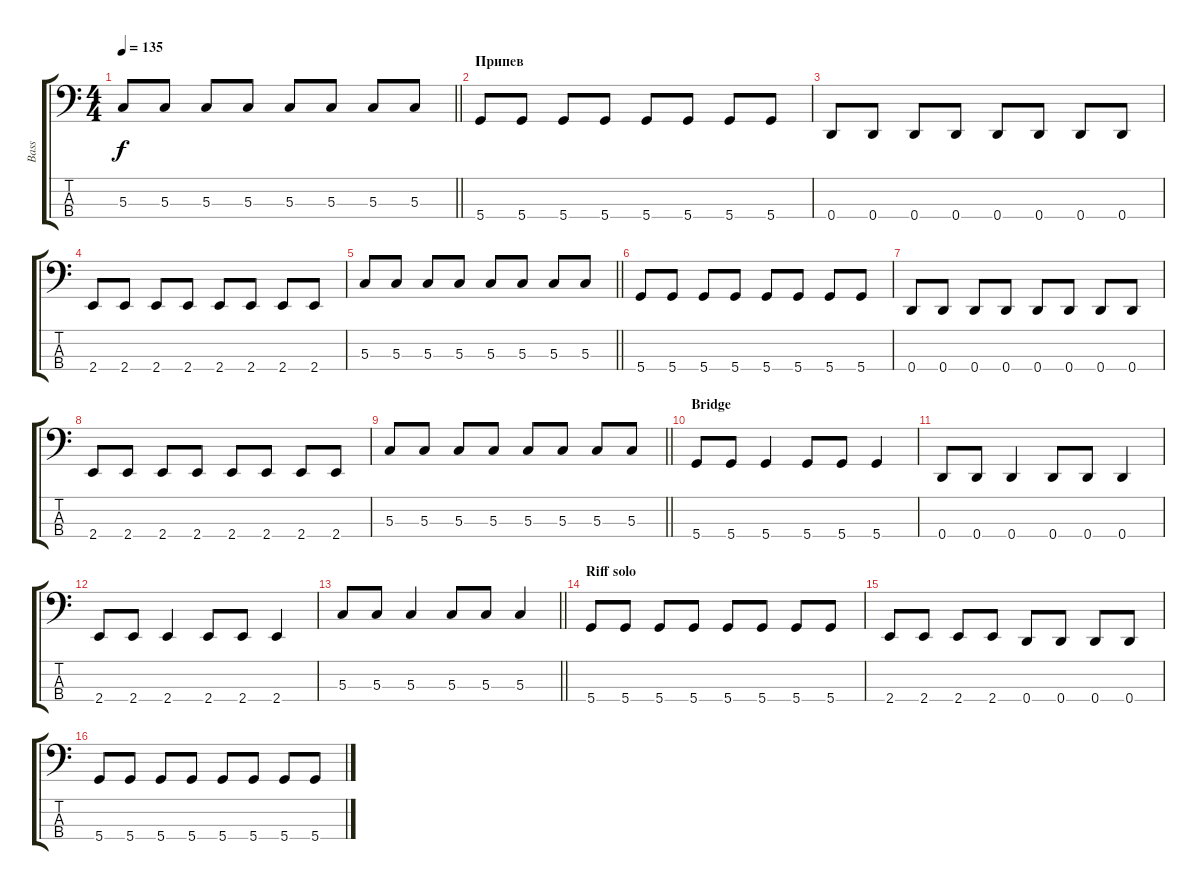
\track ("Bass" "Bass") {instrument electricbasspick}
\staff {score tabs}
\tuning (F2 C2 G1 D1) {hide}
\ts (4 4)
\tempo 135
\clef f4
\barLineRight lightlight
\ks aminor
5.3.8{dy f} 5.3.8 5.3.8 5.3.8 5.3.8 5.3.8 5.3.8 5.3.8 |
\section ("" "Припев ")
5.4.8 5.4.8 5.4.8 5.4.8 5.4.8 5.4.8 5.4.8 5.4.8 |
0.4.8 0.4.8 0.4.8 0.4.8 0.4.8 0.4.8 0.4.8 0.4.8 |
2.4.8 2.4.8 2.4.8 2.4.8 2.4.8 2.4.8 2.4.8 2.4.8 |
\barLineRight lightlight
5.3.8 5.3.8 5.3.8 5.3.8 5.3.8 5.3.8 5.3.8 5.3.8 |
5.4.8 5.4.8 5.4.8 5.4.8 5.4.8 5.4.8 5.4.8 5.4.8 |
0.4.8 0.4.8 0.4.8 0.4.8 0.4.8 0.4.8 0.4.8 0.4.8 |
2.4.8 2.4.8 2.4.8 2.4.8 2.4.8 2.4.8 2.4.8 2.4.8 |
\barLineRight lightlight
5.3.8 5.3.8 5.3.8 5.3.8 5.3.8 5.3.8 5.3.8 5.3.8 |
\section ("" "Bridge")
5.4.8 5.4.8 5.4.4 5.4.8 5.4.8 5.4.4 |
0.4.8 0.4.8 0.4.4 0.4.8 0.4.8 0.4.4 |
2.4.8 2.4.8 2.4.4 2.4.8 2.4.8 2.4.4 |
\barLineRight lightlight
5.3.8 5.3.8 5.3.4 5.3.8 5.3.8 5.3.4 |
\section ("" "Riff solo")
5.4.8 5.4.8 5.4.8 5.4.8 5.4.8 5.4.8 5.4.8 5.4.8 |
2.4.8 2.4.8 2.4.8 2.4.8 0.4.8 0.4.8 0.4.8 0.4.8 |
5.4.8 5.4.8 5.4.8 5.4.8 5.4.8 5.4.8 5.4.8 5.4.8
